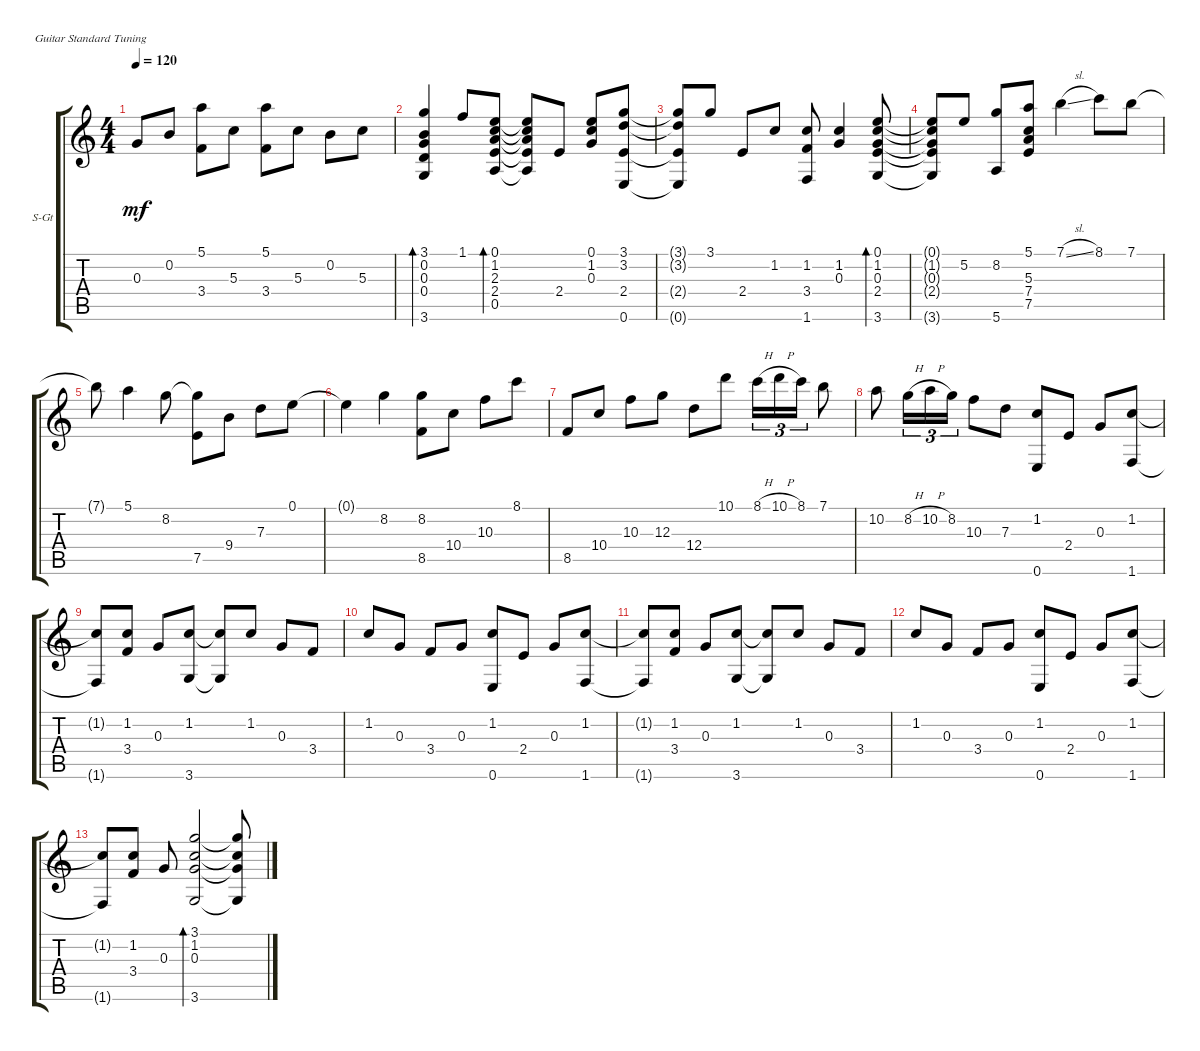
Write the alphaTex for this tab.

\defaultSystemsLayout 4
\bracketExtendMode groupsimilarinstruments
\firstSystemTrackNameOrientation horizontal
\otherSystemsTrackNameOrientation horizontal
\track ("Steel Guitar" "S-Gt") {instrument acousticguitarsteel}
\staff {score tabs}
\tuning (E4 B3 G3 D3 A2 E2)
\ts (4 4)
\tempo 120
\clef g2
\ks c
0.3.8{dy mf} 0.2.8 (5.1 3.4).8 5.3.8 (3.4 5.1).8 5.3.8 0.2.8 5.3.8 |
(0.3 0.4 0.2 3.1 3.6).4{bd 119} 1.1.8 (0.1 1.2 2.3 2.4 0.5).8{bd 30} (0.1{t} 1.2{t} 2.3{t} 2.4{t} 0.5{t}).8 2.4.8 (0.3 1.2 0.1).8 (3.1 3.2 2.4 0.6).8 |
(3.1{t} 3.2{t} 2.4{t} 0.6{t}).8 3.1.8 2.4.8 1.2.8 (1.2 3.4 1.6).8 (1.2 0.3).4 (0.3 1.2 2.4 3.6 0.1).8{bd 30} |
(0.3{t} 1.2{t} 2.4{t} 3.6{t} 0.1{t}).8 5.2.8 (8.2 5.6).8 (7.5 7.4 5.3 5.1).8 7.1{sl}.4 8.1.8 7.1.8 |
7.1{t}.8 5.1.4 8.2.8 (8.2{t} 7.5).8 9.4.8 7.3.8 0.1.8 |
0.1{t}.4 8.2.4 (8.2 8.5).8 10.4.8 10.3.8 8.1.8 |
8.5.8 10.4.8 10.3.8 12.3.8 12.4.8 10.1.8 8.1{h}.16{tu (3 2)} 10.1{h}.16{tu (3 2)} 8.1.16{tu (3 2)} 7.1.8 |
10.2.8 8.2{h}.16{tu (3 2)} 10.2{h}.16{tu (3 2)} 8.2.16{tu (3 2)} 10.3.8 7.3.8 (1.2 0.6).8 2.4.8 0.3.8 (1.2 1.6).8 |
(1.2{t} 1.6{t}).8 (1.2 3.4).8 0.3.8 (1.2 3.6).8 (1.2{t} 3.6{t}).8 1.2.8 0.3.8 3.4.8 |
1.2.8 0.3.8 3.4.8 0.3.8 (1.2 0.6).8 2.4.8 0.3.8 (1.2 1.6).8 |
\scale
0.333333 (1.2{t} 1.6{t}).8 (1.2 3.4).8 0.3.8 (1.2 3.6).8 (1.2{t} 3.6{t}).8 1.2.8 0.3.8 3.4.8 |
\scale
0.300429 1.2.8 0.3.8 3.4.8 0.3.8 (1.2 0.6).8 2.4.8 0.3.8 (1.2 1.6).8 |
\scale
0.366237 (1.2{t} 1.6{t}).8 (1.2 3.4).8 0.3.8 (1.2 0.3 3.1 3.6).2{bd 119} (1.2{t} 0.3{t} 3.1{t} 3.6{t}).8
